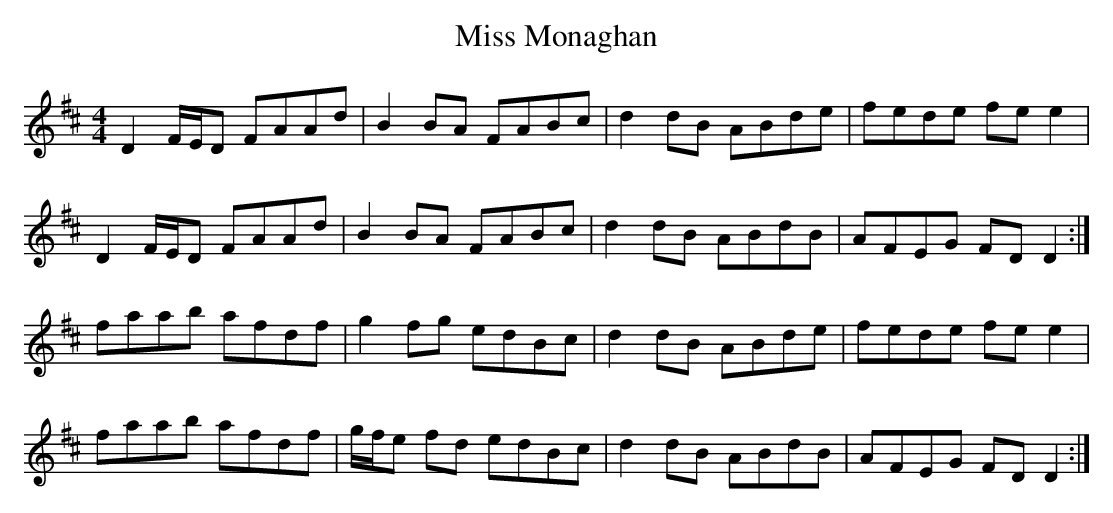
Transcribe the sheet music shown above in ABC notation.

X:1
T: Miss Monaghan
M: 4/4
L: 1/8
K: D
D2 F/E/D FAAd|B2 BA FABc|d2 dB ABde|fede fe e2|
D2 F/E/D FAAd|B2 BA FABc|d2 dB ABdB|AFEG FD D2 :|
faab afdf|g2 fg edBc|d2 dB ABde|fede fe e2|
faab afdf|g/f/e fd edBc|d2 dB ABdB|AFEG FD D2 :|
